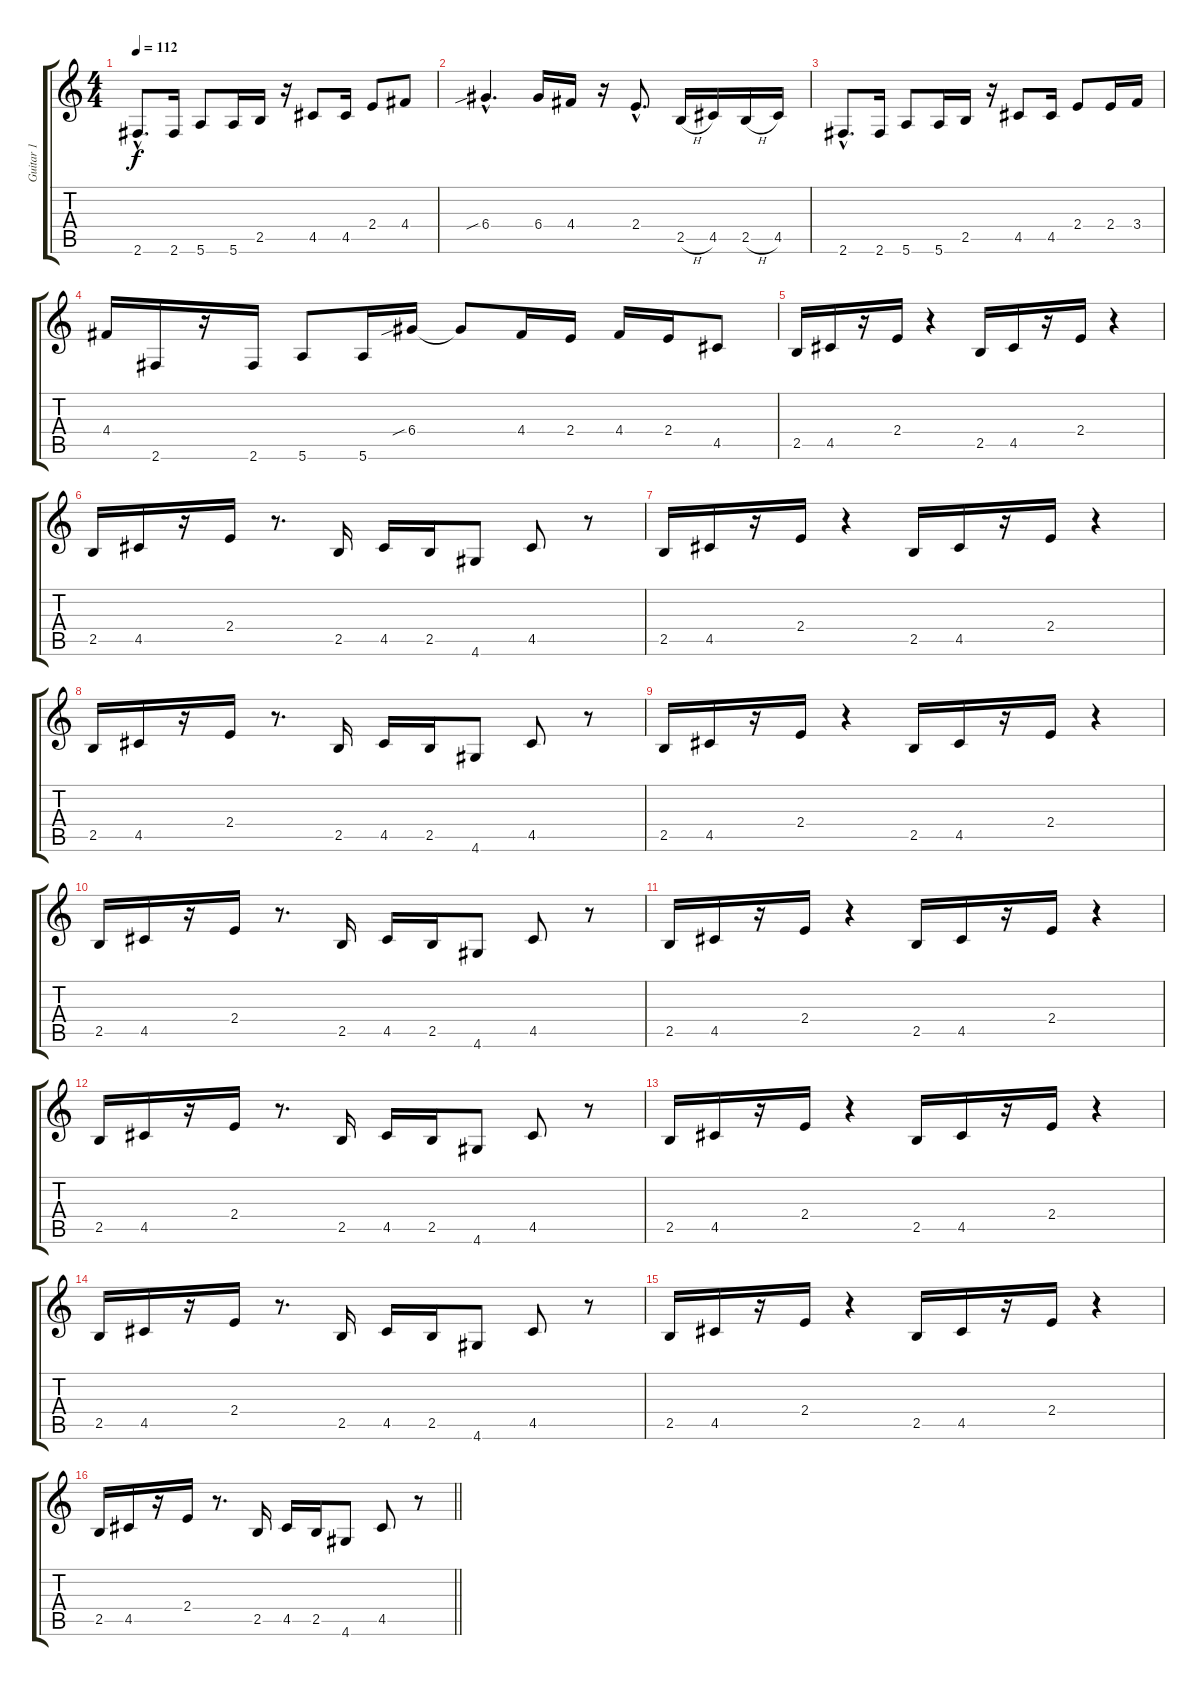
\track ("Guitar 1" "Guitar 1") {instrument overdrivenguitar}
\staff {score tabs}
\tuning (E4 B3 G3 D3 A2 E2) {hide}
\ts (4 4)
\tempo 112
\clef g2
\ks c
2.6{hac}.8{d dy f} 2.6.16 5.6.8 5.6.16 2.5.16 r.16 4.5.8 4.5.16 2.4.8 4.4.8 |
6.4{sib hac}.4{d} 6.4.16 4.4.16 r.16 2.4{hac}.8{d} 2.5{h}.16 4.5.16 2.5{h}.16 4.5.16 |
2.6{hac}.8{d} 2.6.16 5.6.8 5.6.16 2.5.16 r.16 4.5.8 4.5.16 2.4.8 2.4.16 3.4.16 |
4.4.16 2.6.16 r.16 2.6.16 5.6.8 5.6.16 6.4{sib}.16 6.4{t}.8 4.4.16 2.4.16 4.4.16 2.4.16 4.5.8 |
2.5.16 4.5.16 r.16 2.4.16 r.4 2.5.16 4.5.16 r.16 2.4.16 r.4 |
2.5.16 4.5.16 r.16 2.4.16 r.8{d} 2.5.16 4.5.16 2.5.16 4.6.8 4.5.8 r.8 |
2.5.16 4.5.16 r.16 2.4.16 r.4 2.5.16 4.5.16 r.16 2.4.16 r.4 |
2.5.16 4.5.16 r.16 2.4.16 r.8{d} 2.5.16 4.5.16 2.5.16 4.6.8 4.5.8 r.8 |
2.5.16 4.5.16 r.16 2.4.16 r.4 2.5.16 4.5.16 r.16 2.4.16 r.4 |
2.5.16 4.5.16 r.16 2.4.16 r.8{d} 2.5.16 4.5.16 2.5.16 4.6.8 4.5.8 r.8 |
2.5.16 4.5.16 r.16 2.4.16 r.4 2.5.16 4.5.16 r.16 2.4.16 r.4 |
2.5.16 4.5.16 r.16 2.4.16 r.8{d} 2.5.16 4.5.16 2.5.16 4.6.8 4.5.8 r.8 |
2.5.16 4.5.16 r.16 2.4.16 r.4 2.5.16 4.5.16 r.16 2.4.16 r.4 |
2.5.16 4.5.16 r.16 2.4.16 r.8{d} 2.5.16 4.5.16 2.5.16 4.6.8 4.5.8 r.8 |
2.5.16 4.5.16 r.16 2.4.16 r.4 2.5.16 4.5.16 r.16 2.4.16 r.4 |
\barLineRight lightlight
2.5.16 4.5.16 r.16 2.4.16 r.8{d} 2.5.16 4.5.16 2.5.16 4.6.8 4.5.8 r.8
